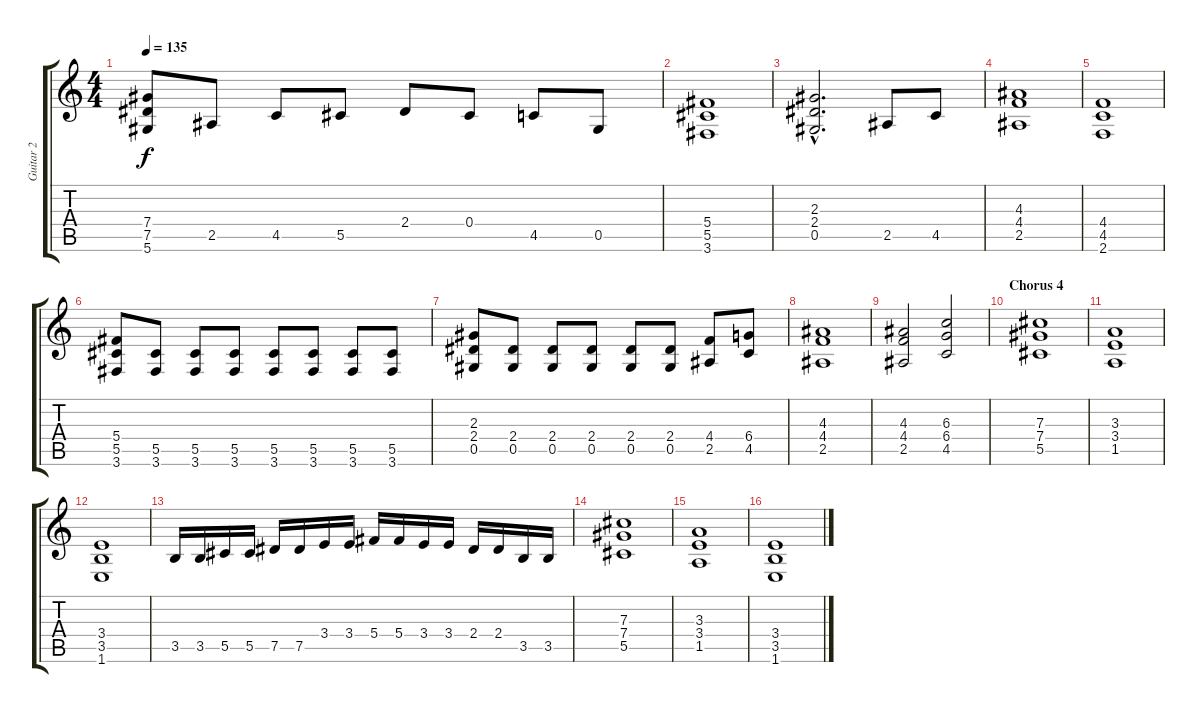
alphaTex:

\track ("Guitar 2" "Guitar 2") {instrument distortionguitar}
\staff {score tabs}
\tuning (Eb4 Bb3 Gb3 Db3 Ab2 Eb2) {hide}
\ts (4 4)
\tempo 135
\clef g2
\ks c
(7.4 7.5 5.6).8{dy f} 2.5.8 4.5.8 5.5.8 2.4.8 0.4.8 4.5.8 0.5.8 |
(5.4 5.5 3.6).1 |
(2.3{hac} 2.4{hac} 0.5{hac}).2{d} 2.5.8 4.5.8 |
(4.3 4.4 2.5).1 |
(4.4 4.5 2.6).1 |
(5.4 5.5 3.6).8 (5.5 3.6).8 (5.5 3.6).8 (5.5 3.6).8 (5.5 3.6).8 (5.5 3.6).8 (5.5 3.6).8 (5.5 3.6).8 |
(2.3 2.4 0.5).8 (2.4 0.5).8 (2.4 0.5).8 (2.4 0.5).8 (2.4 0.5).8 (2.4 0.5).8 (4.4 2.5).8 (6.4 4.5).8 |
(4.3 4.4 2.5).1 |
(4.3 4.4 2.5).2 (6.3 6.4 4.5).2 |
\section ("" "Chorus 4")
(7.3 7.4 5.5).1 |
(3.3 3.4 1.5).1 |
(3.4 3.5 1.6).1 |
3.5.16 3.5.16 5.5.16 5.5.16 7.5.16 7.5.16 3.4.16 3.4.16 5.4.16 5.4.16 3.4.16 3.4.16 2.4.16 2.4.16 3.5.16 3.5.16 |
(7.3 7.4 5.5).1 |
(3.3 3.4 1.5).1 |
(3.4 3.5 1.6).1
